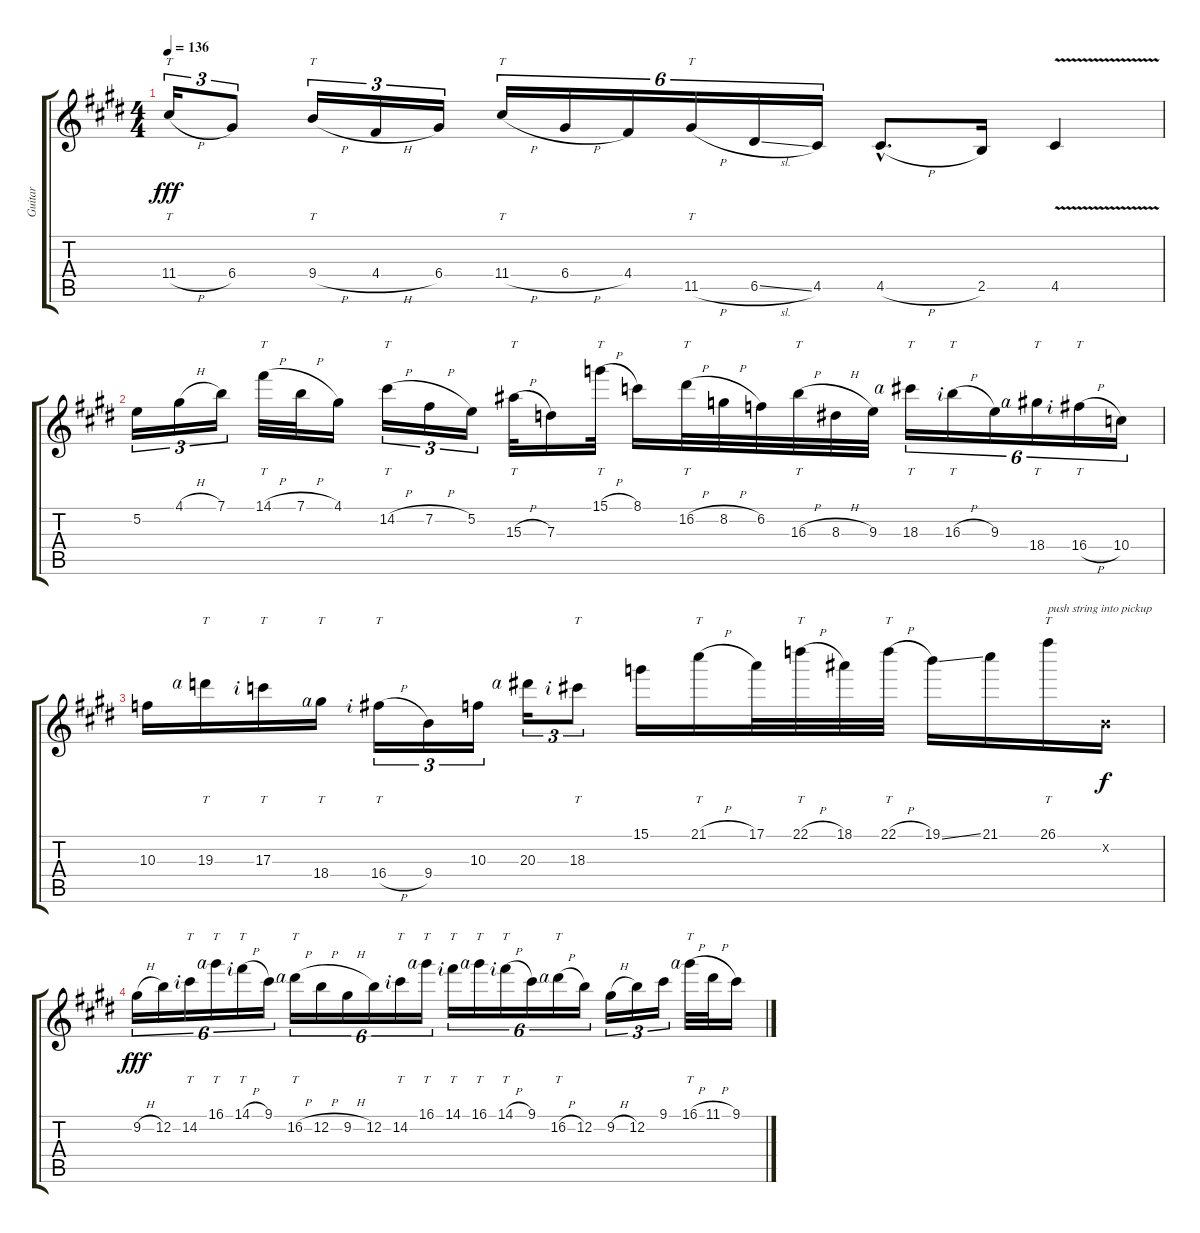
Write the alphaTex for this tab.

\track ("Guitar" "Guitar") {instrument distortionguitar}
\staff {score tabs}
\tuning (E4 B3 G3 D3 A2 E2) {hide}
\ts (4 4)
\tempo 136
\clef g2
\ks e
11.4{h}.16{tt tu (3 2) dy fff} 6.4.8{tu (3 2)} 9.4{h}.16{tt tu (3 2)} 4.4{h}.16{tu (3 2)} 6.4.16{tu (3 2)} 11.4{h}.16{tt tu (6 4)} 6.4{h}.16{tu (6 4)} 4.4.16{tu (6 4)} 11.5{h}.16{tt tu (6 4)} 6.5{sl}.16{tu (6 4)} 4.5.16{tu (6 4)} 4.5{h hac}.8{d} 2.5.16 4.5{v}.4 |
5.2.16{tu (3 2)} 4.1{h}.16{tu (3 2)} 7.1.16{tu (3 2)} 14.1{h}.32{tt} 7.1{h}.32 4.1.16 14.2{h}.16{tt tu (3 2)} 7.2{h}.16{tu (3 2)} 5.2.16{tu (3 2)} 15.3{h}.32{tt} 7.3.16 15.1{h}.32{tt} 8.1.16 16.2{h}.32{tt} 8.2{h}.32 6.2.32 16.3{h}.32{tt} 8.3{h}.32 9.3.32 18.3{rf 4}.16{tt tu (6 4)} 16.3{h rf 2}.16{tt tu (6 4)} 9.3.16{tu (6 4)} 18.4{rf 4}.16{tt tu (6 4)} 16.4{h rf 2}.16{tt tu (6 4)} 10.4.16{tu (6 4)} |
10.3.16 19.3{rf 4}.16{tt} 17.3{rf 2}.16{tt} 18.4{rf 4}.16{tt} 16.4{h rf 2}.16{tt tu (3 2)} 9.4.16{tu (3 2)} 10.3.16{tu (3 2)} 20.3{rf 4}.16{tu (3 2)} 18.3{rf 2}.8{tt tu (3 2)} 15.1.16 21.1{h}.16{tt} 17.1.32 22.1{h}.32{tt} 18.1.32 22.1{h}.32{tt} 19.1{ss}.16 21.1.16 26.1.16{tt txt "push string into pickup"} 0.2{x}.16{dy f} |
9.2{h}.16{tu (6 4) dy fff} 12.2.16{tu (6 4)} 14.2{rf 2}.16{tt tu (6 4)} 16.1{rf 4}.16{tt tu (6 4)} 14.1{h rf 2}.16{tt tu (6 4)} 9.1.16{tu (6 4)} 16.2{h rf 4}.16{tt tu (6 4)} 12.2{h}.16{tu (6 4)} 9.2{h}.16{tu (6 4)} 12.2.16{tu (6 4)} 14.2{rf 2}.16{tt tu (6 4)} 16.1{rf 4}.16{tt tu (6 4)} 14.1{rf 2}.16{tt tu (6 4)} 16.1{rf 4}.16{tt tu (6 4)} 14.1{h rf 2}.16{tt tu (6 4)} 9.1.16{tu (6 4)} 16.2{h rf 4}.16{tt tu (6 4)} 12.2.16{tu (6 4)} 9.2{h}.16{tu (3 2)} 12.2.16{tu (3 2)} 9.1.16{tu (3 2)} 16.1{h rf 4}.32{tt} 11.1{h}.32 9.1.16
